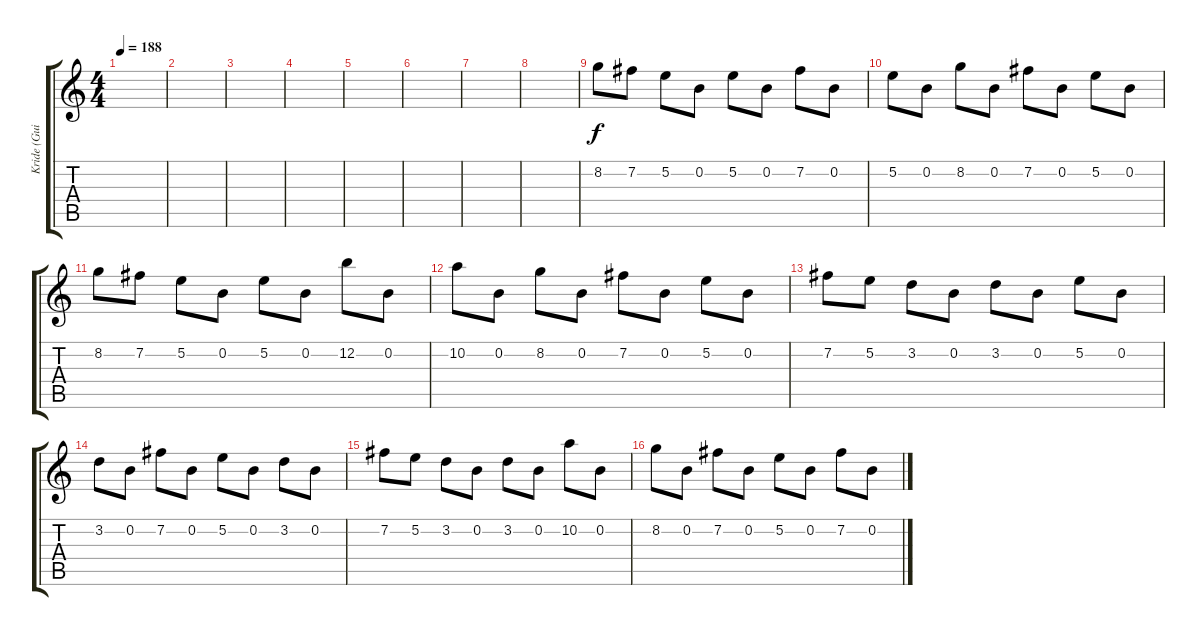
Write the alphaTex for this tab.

\track ("Kride (Guitar II)" "Kride (Gui") {instrument distortionguitar}
\staff {score tabs}
\tuning (E4 B3 G3 D3 A2 E2) {hide}
\ts (4 4)
\tempo 188
\clef g2
\ks c
|
|
|
|
|
|
|
|
8.2.8 7.2.8 5.2.8 0.2.8 5.2.8 0.2.8 7.2.8 0.2.8 |
5.2.8 0.2.8 8.2.8 0.2.8 7.2.8 0.2.8 5.2.8 0.2.8 |
8.2.8 7.2.8 5.2.8 0.2.8 5.2.8 0.2.8 12.2.8 0.2.8 |
10.2.8 0.2.8 8.2.8 0.2.8 7.2.8 0.2.8 5.2.8 0.2.8 |
7.2.8 5.2.8 3.2.8 0.2.8 3.2.8 0.2.8 5.2.8 0.2.8 |
3.2.8 0.2.8 7.2.8 0.2.8 5.2.8 0.2.8 3.2.8 0.2.8 |
7.2.8 5.2.8 3.2.8 0.2.8 3.2.8 0.2.8 10.2.8 0.2.8 |
8.2.8 0.2.8 7.2.8 0.2.8 5.2.8 0.2.8 7.2.8 0.2.8
